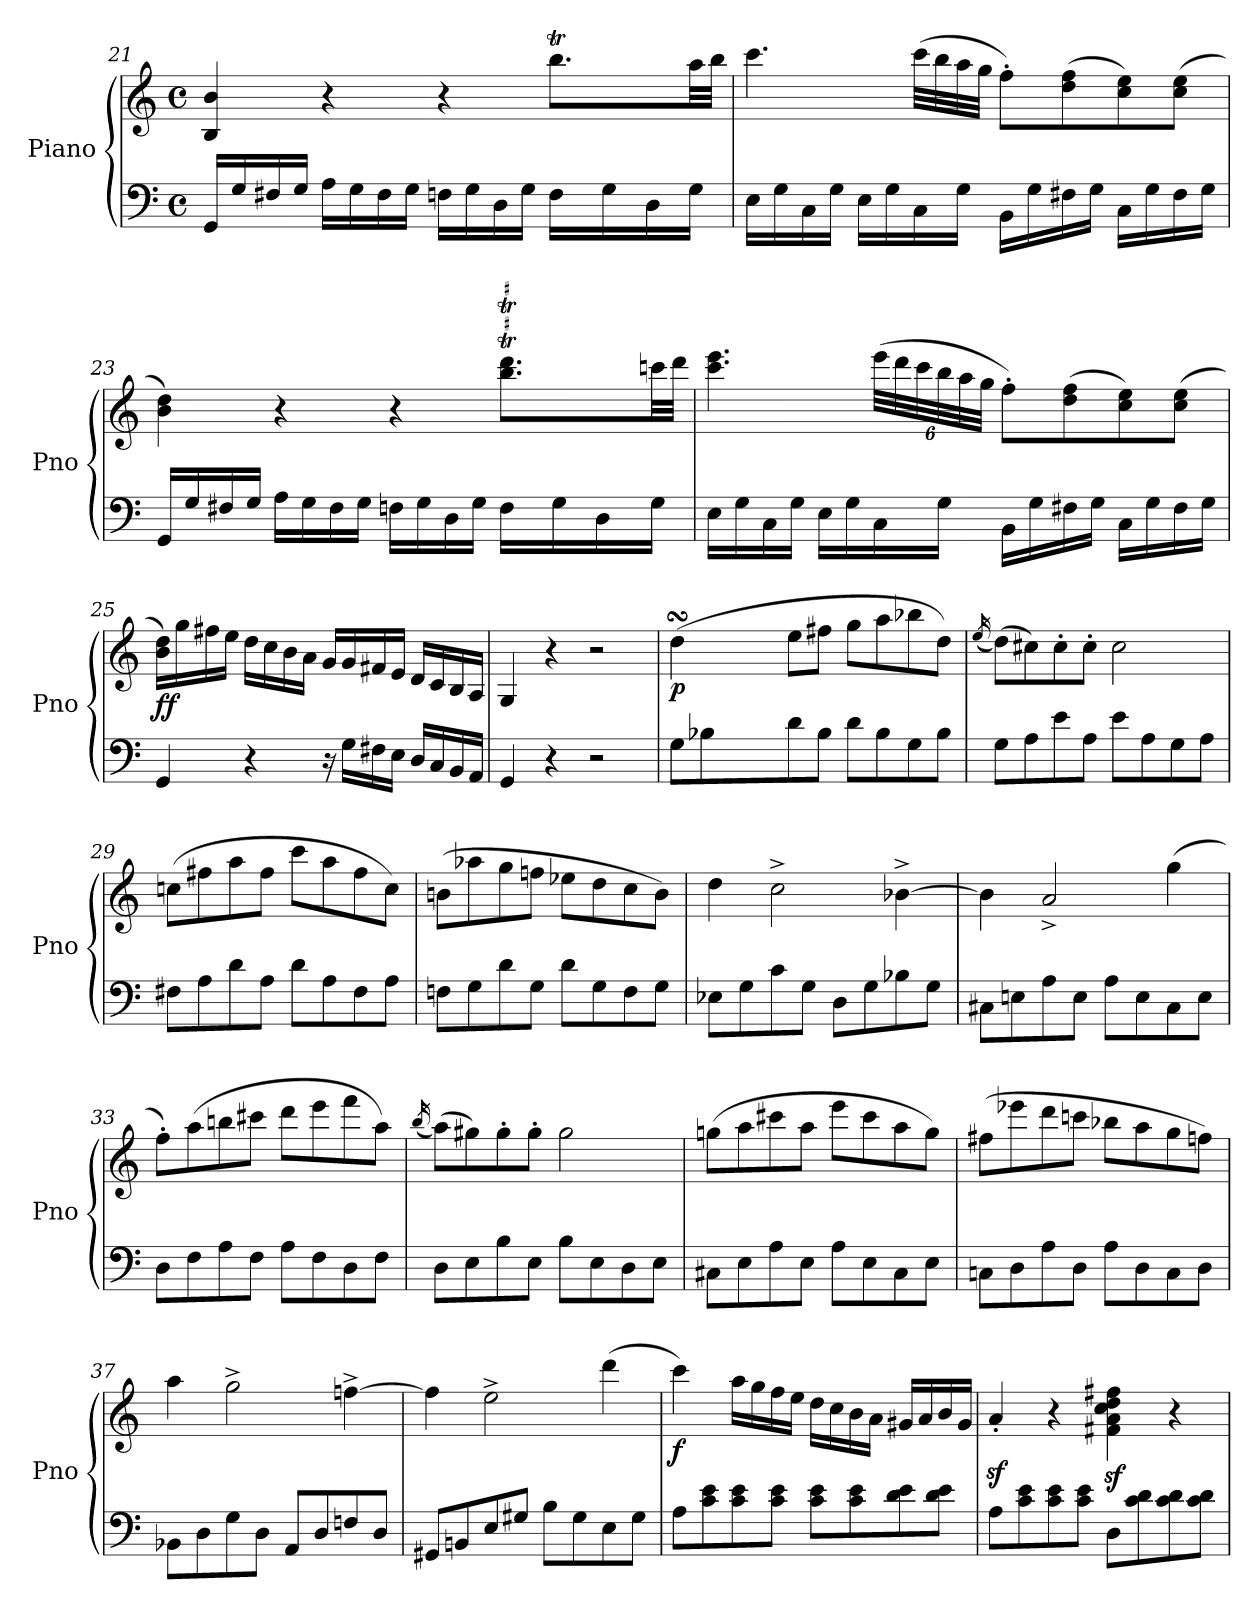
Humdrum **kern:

**kern	**kern	**dynam
*part1	*part1	*part1
*staff2	*staff1	*staff1/2
*I"Piano	*	*
*I'Pno	*	*
!!LO:LB:g=z
*clefF4	*clefG2	*
*k[]	*k[]	*
*M4/4	*M4/4	*
*met(c)	*met(c)	*
=21	=21	=21
*	*^	*
16GG/LL	4B/ 4b/	2.ryy	.
16G/	.	.	.
16F#X/	.	.	.
16G/JJ	.	.	.
16A\LL	4r	.	.
16G\	.	.	.
16F#\	.	.	.
16G\JJ	.	.	.
16Fn\LL	4r	.	.
16G\	.	.	.
16D\	.	.	.
16G\JJ	.	.	.
16F\LL	8.bbt\L	32cccyy	.
.	.	32bbyy	.
16G\	.	32cccyy	.
.	.	32bbyy	.
16D\	.	32cccyy	.
.	.	32bbyy	.
16G\JJ	32aa\LL	16ryy	.
.	32bb\JJJ	.	.
*	*v	*v	*
=22	=22	=22
16E\LL	4.ccc\	.
16G\	.	.
16C\	.	.
16G\JJ	.	.
16E\LL	.	.
16G\	.	.
16C\	(32ccc\LLL	.
.	32bb\	.
16G\JJ	32aa\	.
.	32gg\JJJ	.
16BB\LL	8ff'\L)	.
16G\	.	.
16F#X\	(8dd\ 8ff\	.
16G\JJ	.	.
16C\LL	8cc\ 8ee\)	.
16G\	.	.
16F#\	(8cc\ 8ee\J	.
16G\JJ	.	.
!!LO:LB:g=z
=23	=23	=23
*	*^	*
16GG/LL	4b\ 4dd\)	2.ryy	.
16G/	.	.	.
16F#X/	.	.	.
16G/JJ	.	.	.
16A\LL	4r	.	.
16G\	.	.	.
16F#\	.	.	.
16G\JJ	.	.	.
16Fn\LL	4r	.	.
16G\	.	.	.
16D\	.	.	.
16G\JJ	.	.	.
16F\LL	8.bb\T 8.ddd\TL	32eeeyy	.
.	.	32dddyy	.
16G\	.	32eeeyy	.
.	.	32dddyy	.
16D\	.	32eeeyy	.
.	.	32dddyy	.
16G\JJ	32ccc\LL	16ryy	.
.	32ddd\JJJ	.	.
*	*v	*v	*
=24	=24	=24
16E\LL	4.ccc\ 4.eee\	.
16G\	.	.
16C\	.	.
16G\JJ	.	.
16E\LL	.	.
16G\	.	.
*	*Xbrackettup	*
16C\	(48eee\LLL	.
.	48ddd\	.
.	48ccc\	.
16G\JJ	48bb\	.
.	48aa\	.
.	48gg\JJJ	.
16BB\LL	8ff'\L)	.
16G\	.	.
16F#X\	(8dd\ 8ff\	.
16G\JJ	.	.
16C\LL	8cc\ 8ee\)	.
16G\	.	.
16F#\	(8cc\ 8ee\J	.
16G\JJ	.	.
!!LO:LB:g=z
=25	=25	=25
!	!	!LO:DY:b
4GG/	16b\ 16dd\LL)	ff
.	16gg\	.
.	16ff#X\	.
.	16ee\JJ	.
4r	16dd\LL	.
.	16cc\	.
.	16b\	.
.	16a\JJ	.
16r	16g/LL	.
16G\LL	16g/	.
16F#X\	16f#X/	.
16E\JJ	16e/JJ	.
16D/LL	16d/LL	.
16C/	16c/	.
16BB/	16B/	.
16AA/JJ	16A/JJ	.
=26	=26	=26
4GG/	4G/	.
4r	4r	.
2r	2r	.
=27	=27	=27
*	*^	*
!	!	!	!LO:DY:b
8G\L	(>4ddsSSS\	8ddyy	p
*	*	*Xtuplet	*
8B-X\	.	48.eeyy	.
.	.	48.ddyy	.
.	.	48.cc#Xyy	.
.	.	48.ddyy	.
8d\	8ee\L	2.ryy	.
8B-\J	8ff#X\J	.	.
8d\L	8gg\L	.	.
8B-\	8aa\	.	.
8G\	8bb-X\	.	.
8B-\J	8dd\J)	.	.
*	*v	*v	*
=28	=28	=28
.	(16qee/	.
8G\L	(8dd\L)	.
8A\	8cc#X\)	.
8e\	8cc#'\	.
8A\J	8cc#'\J	.
8e\L	2cc#\	.
8A\	.	.
8G\	.	.
8A\J	.	.
!!LO:LB:g=z
=29	=29	=29
8F#X\L	(8ccn\L	.
8A\	8ff#X\	.
8d\	8aa\	.
8A\J	8ff#\J	.
8d\L	8ccc\L	.
8A\	8aa\	.
8F#\	8ff#\	.
8A\J	8cc\J)	.
=30	=30	=30
8Fn\L	(8bn\L	.
8G\	8aa-X\	.
8d\	8gg\	.
8G\J	8ffn\J	.
8d\L	8ee-X\L	.
8G\	8dd\	.
8F\	8cc\	.
8G\J	8b\J)	.
=31	=31	=31
8E-X\L	4dd\	.
8G\	.	.
8c\	2cc^\	.
8G\J	.	.
8D\L	.	.
8G\	.	.
8B-X\	[4b-X^\	.
8G\J	.	.
=32	=32	=32
8C#X\L	4b-\]	.
8En\	.	.
8A\	2a^/	.
8E\J	.	.
8A\L	.	.
8E\	.	.
8C#\	(4gg\	.
8E\J	.	.
!!LO:LB:g=z
=33	=33	=33
8D\L	8ff'\L)	.
8F\	(8aa\	.
8A\	8bbn\	.
8F\J	8ccc#X\J	.
8A\L	8ddd\L	.
8F\	8eee\	.
8D\	8fff\	.
8F\J	8aa\J)	.
=34	=34	=34
.	(16qbb/	.
8D\L	(8aa\L)	.
8E\	8gg#X\)	.
8B\	8gg#'\	.
8E\J	8gg#'\J	.
8B\L	2gg#\	.
8E\	.	.
8D\	.	.
8E\J	.	.
=35	=35	=35
8C#X\L	(8ggn\L	.
8E\	8aa\	.
8A\	8ccc#X\	.
8E\J	8aa\J	.
8A\L	8eee\L	.
8E\	8ccc#\	.
8C#\	8aa\	.
8E\J	8gg\J)	.
=36	=36	=36
8Cn\L	(8ff#X\L	.
8D\	8eee-X\	.
8A\	8ddd\	.
8D\J	8cccn\J	.
8A\L	8bb-X\L	.
8D\	8aa\	.
8C\	8gg\	.
8D\J	8ffn\J)	.
!!LO:PB:g=z
=37	=37	=37
8BB-X\L	4aa\	.
8D\	.	.
8G\	2gg^\	.
8D\J	.	.
8AA/L	.	.
8D/	.	.
8Fn/	[4ffn^\	.
8D/J	.	.
=38	=38	=38
8GG#X/L	4ffn\]	.
8BBn/	.	.
8E/	2ee^\	.
8G#X/J	.	.
8B\L	.	.
8G#\	.	.
8E\	(4ddd\	.
8G#\J	.	.
=39	=39	=39
!	!	!LO:DY:b
8A\L	4ccc\)	f
8c\ 8e\	.	.
8c\ 8e\	16aa\LL	.
.	16gg\	.
8c\ 8e\J	16ff\	.
.	16ee\JJ	.
8c\ 8e\L	16dd\LL	.
.	16cc\	.
8c\ 8e\	16b\	.
.	16a\JJ	.
8d\ 8e\	16g#X/LL	.
.	16a/	.
8d\ 8e\J	16b/	.
.	16g#/JJ	.
=40	=40	=40
8A\L	4az<'/	.
8c\ 8e\	.	.
8c\ 8e\	4r	.
8c\ 8e\J	.	.
8D\L	4f#X\z< 4a\z< 4cc\z< 4dd\z< 4ff#X\z<	.
8c\ 8d\	.	.
8c\ 8d\	4r	.
8c\ 8d\J	.	.
=	=	=
*-	*-	*-
